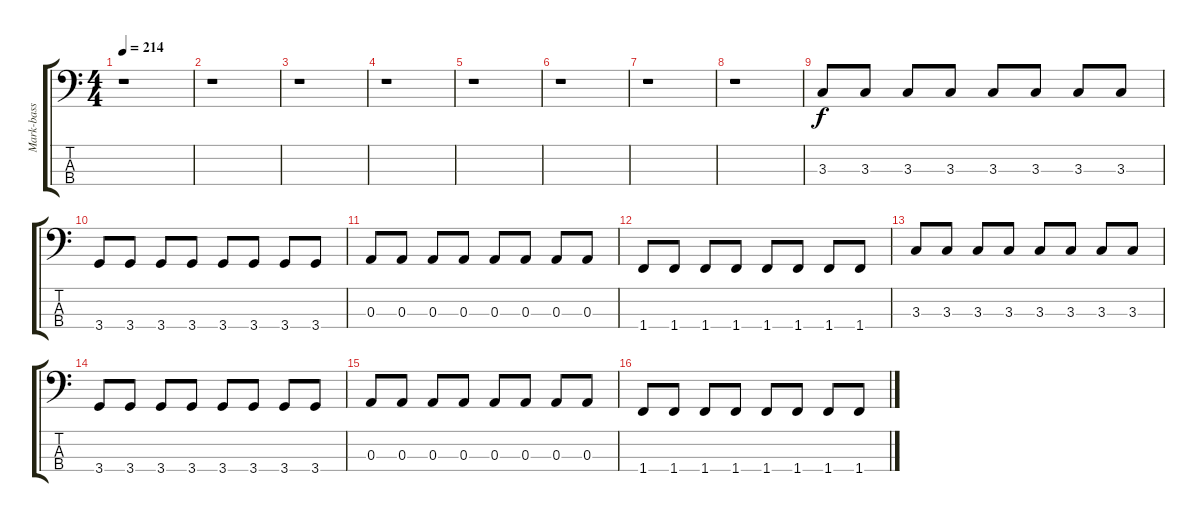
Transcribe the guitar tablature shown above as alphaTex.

\track ("Mark-bass" "Mark-bass") {instrument electricbasspick}
\staff {score tabs}
\tuning (G2 D2 A1 E1) {hide}
\ts (4 4)
\tempo 214
\clef f4
\ks c
r.1{dy f instrument electricbasspick} |
r.1 |
r.1 |
r.1 |
r.1 |
r.1 |
r.1 |
r.1 |
3.3.8 3.3.8 3.3.8 3.3.8 3.3.8 3.3.8 3.3.8 3.3.8 |
3.4.8 3.4.8 3.4.8 3.4.8 3.4.8 3.4.8 3.4.8 3.4.8 |
0.3.8 0.3.8 0.3.8 0.3.8 0.3.8 0.3.8 0.3.8 0.3.8 |
1.4.8 1.4.8 1.4.8 1.4.8 1.4.8 1.4.8 1.4.8 1.4.8 |
3.3.8 3.3.8 3.3.8 3.3.8 3.3.8 3.3.8 3.3.8 3.3.8 |
3.4.8 3.4.8 3.4.8 3.4.8 3.4.8 3.4.8 3.4.8 3.4.8 |
0.3.8 0.3.8 0.3.8 0.3.8 0.3.8 0.3.8 0.3.8 0.3.8 |
1.4.8 1.4.8 1.4.8 1.4.8 1.4.8 1.4.8 1.4.8 1.4.8
